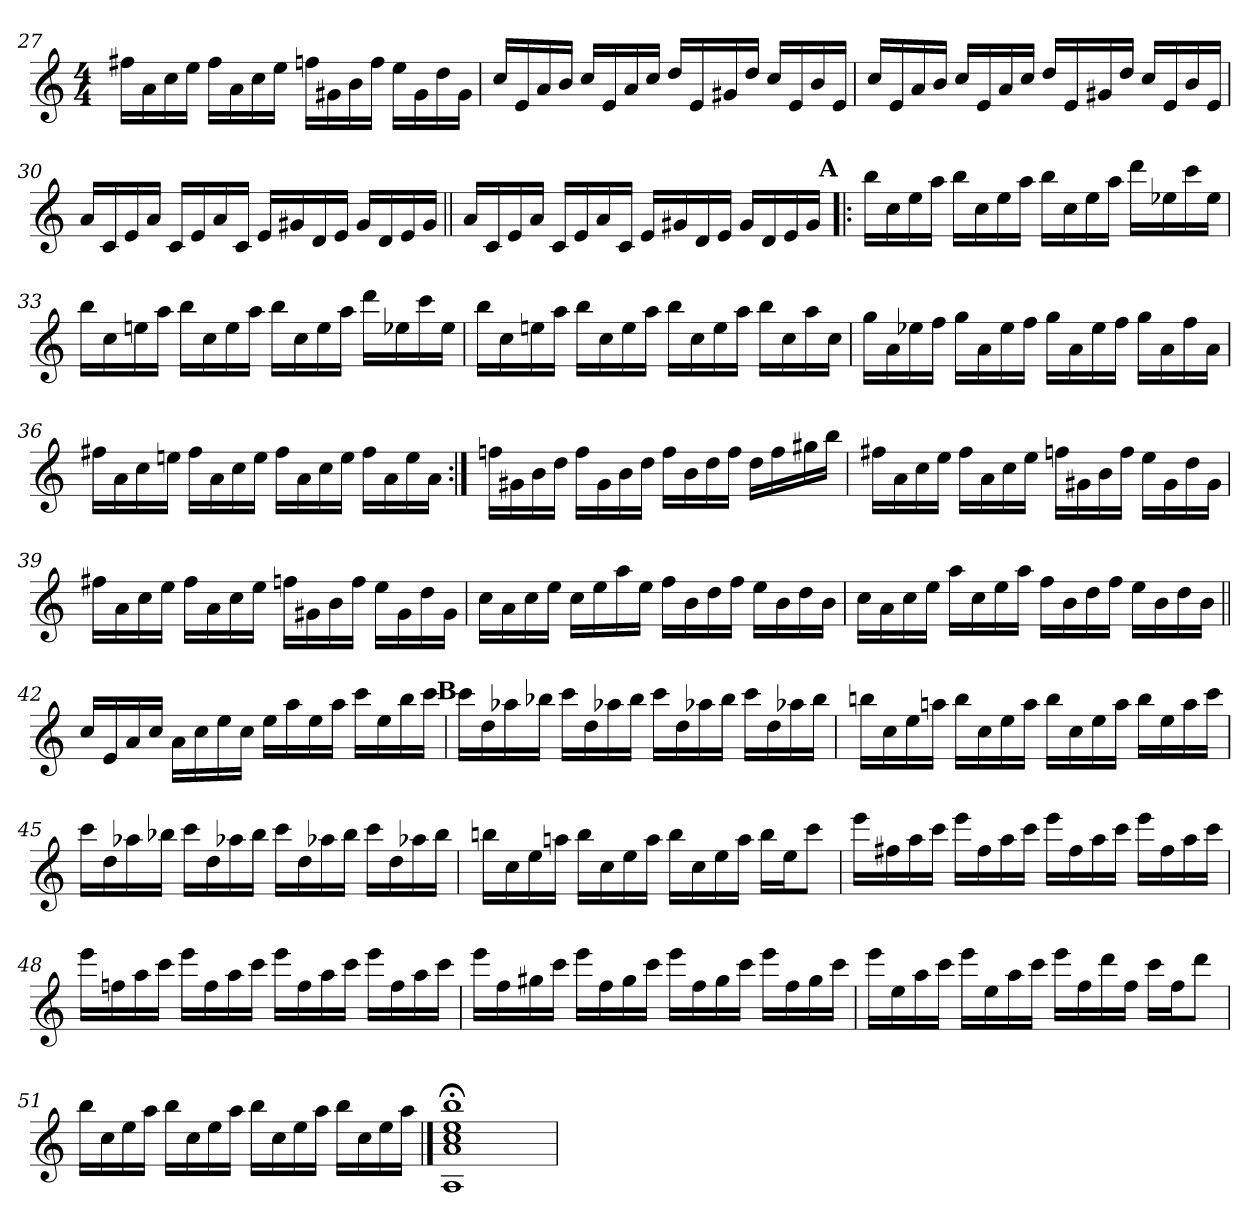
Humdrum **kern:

**kern
*part1
*staff1
*clefG2
*k[]
*a:
*M4/4
=27
16ff#X\LL
16a\
16cc\
16ee\JJ
16ff#\LL
16a\
16cc\
16ee\JJ
16ffn\LL
16g#X\
16b\
16ff\JJ
16ee\LL
16g#\
16dd\
16g#\JJ
=28
16cc/LL
16e/
16a/
16b/JJ
16cc/LL
16e/
16a/
16cc/JJ
16dd/LL
16e/
16g#X/
16dd/JJ
16cc/LL
16e/
16b/
16e/JJ
!!LO:LB:g=z
=29
16cc/LL
16e/
16a/
16b/JJ
16cc/LL
16e/
16a/
16cc/JJ
16dd/LL
16e/
16g#X/
16dd/JJ
16cc/LL
16e/
16b/
16e/JJ
=30
16a/LL
16c/
16e/
16a/JJ
16c/LL
16e/
16a/
16c/JJ
16e/LL
16g#X/
16d/
16e/JJ
16g#/LL
16d/
16e/
16g#/JJ
=31||
16a/LL
16c/
16e/
16a/JJ
16c/LL
16e/
16a/
16c/JJ
16e/LL
16g#X/
16d/
16e/JJ
16g#/LL
16d/
16e/
16g#/JJ
!!LO:LB:g=z
!!LO:REH:place=s1:a:enc=none:fs=11:t=A
=32!|:
16bb\LL
16cc\
16ee\
16aa\JJ
16bb\LL
16cc\
16ee\
16aa\JJ
16bb\LL
16cc\
16ee\
16aa\JJ
16ddd\LL
16ee-X\
16ccc\
16ee-\JJ
=33
16bb\LL
16cc\
16een\
16aa\JJ
16bb\LL
16cc\
16ee\
16aa\JJ
16bb\LL
16cc\
16ee\
16aa\JJ
16ddd\LL
16ee-X\
16ccc\
16ee-\JJ
=34
16bb\LL
16cc\
16een\
16aa\JJ
16bb\LL
16cc\
16ee\
16aa\JJ
16bb\LL
16cc\
16ee\
16aa\JJ
16bb\LL
16cc\
16aa\
16cc\JJ
!!LO:LB:g=z
=35
16gg\LL
16a\
16ee-X\
16ff\JJ
16gg\LL
16a\
16ee-\
16ff\JJ
16gg\LL
16a\
16ee-\
16ff\JJ
16gg\LL
16a\
16ff\
16a\JJ
=36
16ff#X\LL
16a\
16cc\
16een\JJ
16ff#\LL
16a\
16cc\
16ee\JJ
16ff#\LL
16a\
16cc\
16ee\JJ
16ff#\LL
16a\
16ee\
16a\JJ
=37:|!
16ffn\LL
16g#X\
16b\
16dd\JJ
16ff\LL
16g#\
16b\
16dd\JJ
16ff\LL
16b\
16dd\
16ff\JJ
16dd\LL
16ff\
16gg#X\
16bb\JJ
!!LO:LB:g=z
=38
16ff#X\LL
16a\
16cc\
16ee\JJ
16ff#\LL
16a\
16cc\
16ee\JJ
16ffn\LL
16g#X\
16b\
16ff\JJ
16ee\LL
16g#\
16dd\
16g#\JJ
=39
16ff#X\LL
16a\
16cc\
16ee\JJ
16ff#\LL
16a\
16cc\
16ee\JJ
16ffn\LL
16g#X\
16b\
16ff\JJ
16ee\LL
16g#\
16dd\
16g#\JJ
!!LO:LB:g=z
=40
16cc\LL
16a\
16cc\
16ee\JJ
16cc\LL
16ee\
16aa\
16ee\JJ
16ff\LL
16b\
16dd\
16ff\JJ
16ee\LL
16b\
16dd\
16b\JJ
=41
16cc\LL
16a\
16cc\
16ee\JJ
16aa\LL
16cc\
16ee\
16aa\JJ
16ff\LL
16b\
16dd\
16ff\JJ
16ee\LL
16b\
16dd\
16b\JJ
=42||
16cc/LL
16e/
16a/
16cc/JJ
16a\LL
16cc\
16ee\
16cc\JJ
16ee\LL
16aa\
16ee\
16aa\JJ
16ccc\LL
16ee\
16bb\
16ccc\JJ
!!LO:LB:g=z
!!LO:REH:place=s1:a:enc=none:fs=11:t=B
=43
16ccc\LL
16dd\
16aa-X\
16bb-X\JJ
16ccc\LL
16dd\
16aa-X\
16bb-\JJ
16ccc\LL
16dd\
16aa-X\
16bb-\JJ
16ccc\LL
16dd\
16aa-X\
16bb-\JJ
=44
16bbn\LL
16cc\
16ee\
16aan\JJ
16bb\LL
16cc\
16ee\
16aa\JJ
16bb\LL
16cc\
16ee\
16aa\JJ
16bb\LL
16ee\
16aa\
16ccc\JJ
=45
16ccc\LL
16dd\
16aa-X\
16bb-X\JJ
16ccc\LL
16dd\
16aa-X\
16bb-\JJ
16ccc\LL
16dd\
16aa-X\
16bb-\JJ
16ccc\LL
16dd\
16aa-X\
16bb-\JJ
!!LO:LB:g=z
=46
16bbn\LL
16cc\
16ee\
16aan\JJ
16bb\LL
16cc\
16ee\
16aa\JJ
16bb\LL
16cc\
16ee\
16aa\JJ
16bb\LL
16ee\J
8ccc\J
=47
16eee\LL
16ff#X\
16aa\
16ccc\JJ
16eee\LL
16ff#\
16aa\
16ccc\JJ
16eee\LL
16ff#\
16aa\
16ccc\JJ
16eee\LL
16ff#\
16aa\
16ccc\JJ
=48
16eee\LL
16ffn\
16aa\
16ccc\JJ
16eee\LL
16ff\
16aa\
16ccc\JJ
16eee\LL
16ff\
16aa\
16ccc\JJ
16eee\LL
16ff\
16aa\
16ccc\JJ
!!LO:LB:g=z
=49
16eee\LL
16ff\
16gg#X\
16ccc\JJ
16eee\LL
16ff\
16gg#\
16ccc\JJ
16eee\LL
16ff\
16gg#\
16ccc\JJ
16eee\LL
16ff\
16gg#\
16ccc\JJ
=50
16eee\LL
16ee\
16aa\
16ccc\JJ
16eee\LL
16ee\
16aa\
16ccc\JJ
16eee\LL
16ff\
16ddd\
16ff\JJ
16ccc\LL
16ff\J
8ddd\J
=51
16bb\LL
16cc\
16ee\
16aa\JJ
16bb\LL
16cc\
16ee\
16aa\JJ
16bb\LL
16cc\
16ee\
16aa\JJ
16bb\LL
16cc\
16ee\
16aa\JJ
==52
1A; 1a; 1cc; 1ee; 1bb;
=
*-
